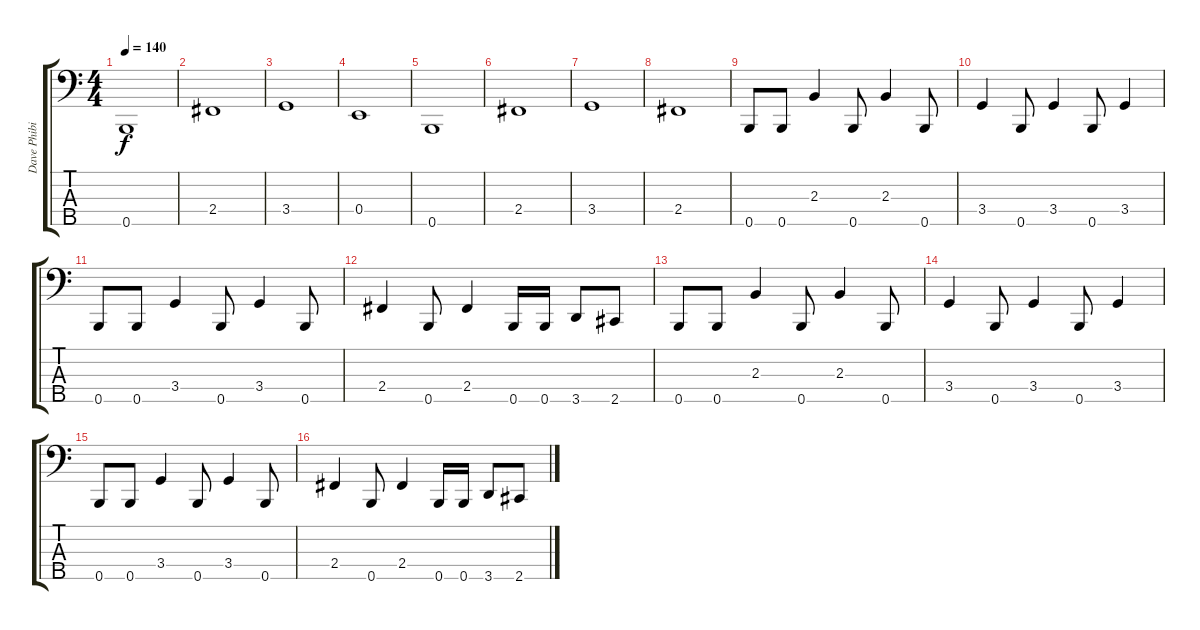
\track ("Dave Phibis (Bass)" "Dave Phibi") {instrument electricbasspick}
\staff {score tabs}
\tuning (G2 D2 A1 E1 B0) {hide}
\ts (4 4)
\tempo 140
\clef f4
\ks c
0.5.1{dy f} |
2.4.1 |
3.4.1 |
0.4.1 |
0.5.1 |
2.4.1 |
3.4.1 |
2.4.1 |
0.5.8 0.5.8 2.3.4 0.5.8 2.3.4 0.5.8 |
3.4.4 0.5.8 3.4.4 0.5.8 3.4.4 |
0.5.8 0.5.8 3.4.4 0.5.8 3.4.4 0.5.8 |
2.4.4 0.5.8 2.4.4 0.5.16 0.5.16 3.5.8 2.5.8 |
0.5.8 0.5.8 2.3.4 0.5.8 2.3.4 0.5.8 |
3.4.4 0.5.8 3.4.4 0.5.8 3.4.4 |
0.5.8 0.5.8 3.4.4 0.5.8 3.4.4 0.5.8 |
2.4.4 0.5.8 2.4.4 0.5.16 0.5.16 3.5.8 2.5.8
